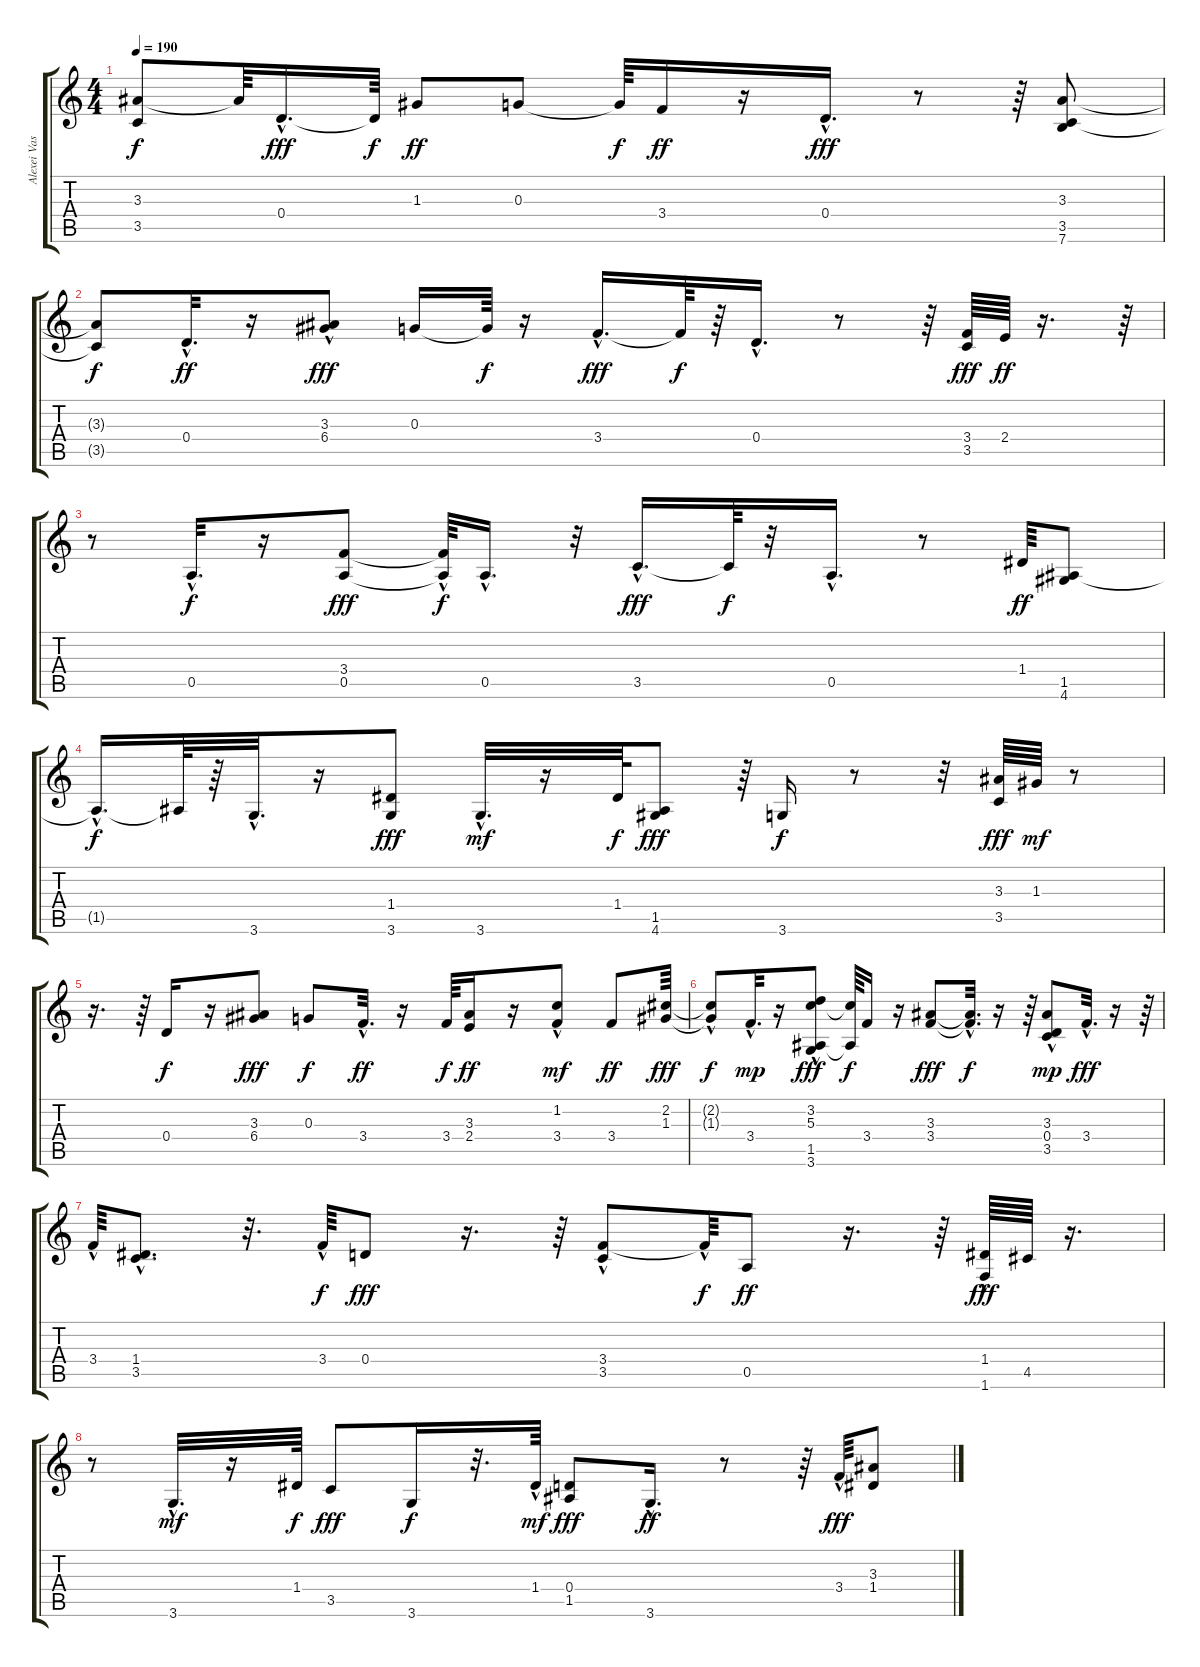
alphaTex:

\track ("Alexei Vasiliev" "Alexei Vas") {instrument acousticguitarsteel}
\staff {score tabs}
\tuning (E4 B3 G3 D3 A2 E2) {hide}
\ts (4 4)
\tempo 190
\clef g2
\ks c
(3.3{t} 3.5{t}).8{dy f} 3.3{t}.64 0.4{hac}.16{d dy fff} 0.4{t}.64{dy f} 1.3.8{dy ff} 0.3.8 0.3{t}.64{dy f} 3.4.16{dy ff} r.16 0.4{hac}.16{d dy fff} r.8 r.64 (3.3 3.5 7.6).8 |
(3.3{t} 3.5{t}).8{dy f} 0.4{hac}.32{d dy ff} r.16 (3.3{hac} 6.4{hac}).8{dy fff} 0.3.16 0.3{t}.64{dy f} r.16 3.4{hac}.16{d dy fff} 3.4{t}.64{dy f} r.64 0.4{hac}.16{d} r.8 r.64 (3.4 3.5).64{dy fff} 2.4.64{dy ff} r.16{d} r.64 |
r.8 0.5{hac}.32{d dy f} r.16 (3.4 0.5).8{dy fff} (3.4{t} 0.5{hac t}).64{dy f} 0.5{hac}.16{d} r.32 3.5{hac}.16{d dy fff} 3.5{t}.64{dy f} r.32 0.5{hac}.16{d} r.8 1.4.64{dy ff} (1.5 4.6).8 |
1.5{hac t}.16{d dy f} 1.5{t}.64 r.64 3.6{hac}.32{d} r.16 (1.4 3.6).8{dy fff} 3.6{hac}.32{d dy mf} r.16 1.4.64{dy f} (1.5 4.6).8{dy fff} r.64 3.6.16{dy f} r.8 r.32 (3.3 3.5).64{dy fff} 1.3.64{dy mf} r.8 |
r.16{d} r.64 0.4.16{dy f} r.16 (3.3 6.4).8{dy fff} 0.3.8{dy f} 3.4{hac}.32{d dy ff} r.16 3.4.64{dy f} (3.3 2.4).16{dy ff} r.16 (1.2 3.4{hac}).8{dy mf} 3.4.8{dy ff} (2.2 1.3).64{dy fff} |
(2.2{hac t} 1.3{t}).8{dy f} 3.4{hac}.32{d dy mp} r.16 (3.2{hac} 5.3 1.5 3.6).8{dy fff} (5.3{t} 1.5{t}).64{dy f} 3.4.16 r.16 (3.3 3.4).8{dy fff} (3.3{hac t} 3.4{t}).32{d dy f} r.16 r.64 (3.3 0.4 3.5{hac}).8{dy mp} 3.4{hac}.32{d dy fff} r.16 r.64 |
3.4{hac}.64 (1.4 3.5{hac}).8{d} r.32{d} 3.4{hac}.64{dy f} 0.4.8{dy fff} r.16{d} r.64 (3.4 3.5{hac}).8 3.4{hac t}.64{dy f} 0.5.8{dy ff} r.16{d} r.64 (1.4 1.6{hac}).64{dy fff} 4.5.64 r.16{d} |
r.8 3.6{hac}.32{d dy mf} r.16 1.4.64{dy f} 3.5.8{dy fff} 3.6.16{dy f} r.32{d} 1.4{hac}.64{dy mf} (0.4 1.5).8{dy fff} 3.6{hac}.16{d dy ff} r.8 r.64 3.4{hac}.64{dy fff} (3.3 1.4).8
